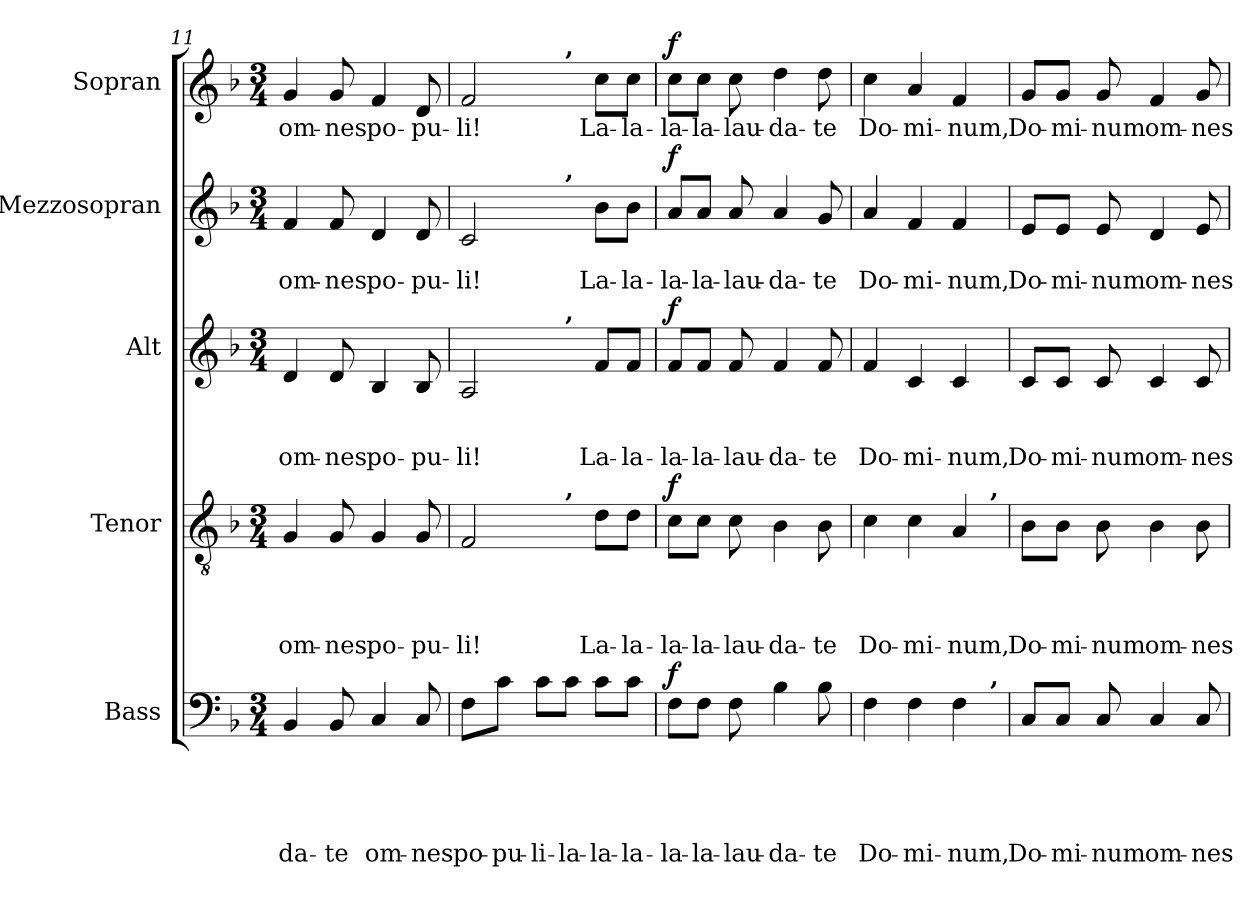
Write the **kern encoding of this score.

**kern	**text	**text	**text	**text	**text	**dynam	**kern	**text	**text	**text	**text	**dynam	**kern	**text	**text	**text	**dynam	**kern	**text	**text	**dynam	**kern	**text	**dynam
*part5	*part5	*part5	*part5	*part5	*part5	*part5	*part4	*part4	*part4	*part4	*part4	*part4	*part3	*part3	*part3	*part3	*part3	*part2	*part2	*part2	*part2	*part1	*part1	*part1
*staff5	*staff5	*staff5	*staff5	*staff5	*staff5	*staff5	*staff4	*staff4	*staff4	*staff4	*staff4	*staff4	*staff3	*staff3	*staff3	*staff3	*staff3	*staff2	*staff2	*staff2	*staff2	*staff1	*staff1	*staff1
*I"Bass	*	*	*	*	*	*	*I"Tenor	*	*	*	*	*	*I"Alt	*	*	*	*	*I"Mezzosopran	*	*	*	*I"Sopran	*	*
*I'B	*	*	*	*	*	*	*I'T	*	*	*	*	*	*I'A	*	*	*	*	*I'M	*	*	*	*I'S	*	*
*clefF4	*	*	*	*	*	*	*clefGv2	*	*	*	*	*	*clefG2	*	*	*	*	*clefG2	*	*	*	*clefG2	*	*
*k[b-]	*	*	*	*	*	*	*k[b-]	*	*	*	*	*	*k[b-]	*	*	*	*	*k[b-]	*	*	*	*k[b-]	*	*
*F:	*	*	*	*	*	*	*F:	*	*	*	*	*	*F:	*	*	*	*	*F:	*	*	*	*F:	*	*
*M3/4	*	*	*	*	*	*	*M3/4	*	*	*	*	*	*M3/4	*	*	*	*	*M3/4	*	*	*	*M3/4	*	*
=11	=11	=11	=11	=11	=11	=11	=11	=11	=11	=11	=11	=11	=11	=11	=11	=11	=11	=11	=11	=11	=11	=11	=11	=11
!	!	!	!	!	!LO:LY:b	!	!	!	!	!	!LO:LY:b	!	!	!	!	!LO:LY:b	!	!	!	!LO:LY:b	!	!	!LO:LY:b	!
4BB-/	.	.	.	.	-da-	.	4G/	.	.	.	om-	.	4d/	.	.	om-	.	4f/	.	om-	.	4g/	om-	.
!	!	!	!	!	!LO:LY:b	!	!	!	!	!	!LO:LY:b	!	!	!	!	!LO:LY:b	!	!	!	!LO:LY:b	!	!	!LO:LY:b	!
8BB-/	.	.	.	.	-te	.	8G/	.	.	.	-nes	.	8d/	.	.	-nes	.	8f/	.	-nes	.	8g/	-nes	.
!	!	!	!	!	!LO:LY:b	!	!	!	!	!	!LO:LY:b	!	!	!	!	!LO:LY:b	!	!	!	!LO:LY:b	!	!	!LO:LY:b	!
4C/	.	.	.	.	om-	.	4G/	.	.	.	po-	.	4B-/	.	.	po-	.	4d/	.	po-	.	4f/	po-	.
!	!	!	!	!	!LO:LY:b	!	!	!	!	!	!LO:LY:b	!	!	!	!	!LO:LY:b	!	!	!	!LO:LY:b	!	!	!LO:LY:b	!
8C/	.	.	.	.	-nes	.	8G/	.	.	.	-pu-	.	8B-/	.	.	-pu-	.	8d/	.	-pu-	.	8d/	-pu-	.
=12	=12	=12	=12	=12	=12	=12	=12	=12	=12	=12	=12	=12	=12	=12	=12	=12	=12	=12	=12	=12	=12	=12	=12	=12
!	!	!	!	!	!LO:LY:b	!	!	!	!	!	!LO:LY:b	!	!	!	!	!LO:LY:b	!	!	!	!LO:LY:b	!	!	!LO:LY:b	!
*	*	*	*	*	*	*	*^	*	*	*	*	*	*^	*	*	*	*	*^	*	*	*	*^	*	*
8F\L	.	.	.	.	po-	.	2F/	4.ryy	.	.	.	-li!	.	2A/	4.ryy	.	.	-li!	.	2c/	4.ryy	.	-li!	.	2f/	4.ryy	-li!	.
!	!	!	!	!	!LO:LY:b	!	!	!	!	!	!	!	!	!	!	!	!	!	!	!	!	!	!	!	!	!	!	!
8c\J	.	.	.	.	-pu-	.	.	.	.	.	.	.	.	.	.	.	.	.	.	.	.	.	.	.	.	.	.	.
!	!	!	!	!	!LO:LY:b	!	!	!	!	!	!	!	!	!	!	!	!	!	!	!	!	!	!	!	!	!	!	!
8c\L	.	.	.	.	-li-	.	.	.	.	.	.	.	.	.	.	.	.	.	.	.	.	.	.	.	.	.	.	.
!	!	!	!	!	!	!	!	!	!	!	!	!	!	!	!	!	!	!	!	!	!	!	!	!	!	!LO:TX:a:B:t=,	!	!
!	!	!	!	!	!	!	!	!	!	!	!	!	!	!	!	!	!	!	!	!	!LO:TX:a:B:t=,	!	!	!	!	!	!	!
!	!	!	!	!	!	!	!	!	!	!	!	!	!	!	!LO:TX:a:B:t=,	!	!	!	!	!	!	!	!	!	!	!	!	!
!	!	!	!	!	!	!	!	!LO:TX:a:B:t=,	!	!	!	!	!	!	!	!	!	!	!	!	!	!	!	!	!	!	!	!
!	!	!	!	!	!LO:LY:b	!	!	!	!	!	!	!	!	!	!	!	!	!	!	!	!	!	!	!	!	!	!	!
8c\J	.	.	.	.	-la-	.	.	4.ryy	.	.	.	.	.	.	4.ryy	.	.	.	.	.	4.ryy	.	.	.	.	4.ryy	.	.
!	!	!	!	!	!LO:LY:b	!	!	!	!	!	!	!LO:LY:b	!	!	!	!	!	!LO:LY:b	!	!	!	!	!LO:LY:b	!	!	!	!LO:LY:b	!
8c\L	.	.	.	.	-la-	.	8d\L	.	.	.	.	La-	.	8f/L	.	.	.	La-	.	8b-\L	.	.	La-	.	8cc\L	.	La-	.
!	!	!	!	!	!LO:LY:b	!	!	!	!	!	!	!LO:LY:b	!	!	!	!	!	!LO:LY:b	!	!	!	!	!LO:LY:b	!	!	!	!LO:LY:b	!
8c\J	.	.	.	.	-la-	.	8d\J	.	.	.	.	-la-	.	8f/J	.	.	.	-la-	.	8b-\J	.	.	-la-	.	8cc\J	.	-la-	.
!!LO:PB:g=z
=13	=13	=13	=13	=13	=13	=13	=13	=13	=13	=13	=13	=13	=13	=13	=13	=13	=13	=13	=13	=13	=13	=13	=13	=13	=13	=13	=13	=13
!	!	!	!	!	!LO:LY:b	!LO:DY:a	!	!	!	!	!	!LO:LY:b	!LO:DY:a	!	!	!	!	!LO:LY:b	!LO:DY:a	!	!	!	!LO:LY:b	!LO:DY:a	!	!	!LO:LY:b	!LO:DY:a
*	*	*	*	*	*	*	*v	*v	*	*	*	*	*	*	*	*	*	*	*	*v	*v	*	*	*	*v	*v	*	*
*	*	*	*	*	*	*	*	*	*	*	*	*	*v	*v	*	*	*	*	*	*	*	*	*	*	*
8F\L	.	.	.	.	-la-	f	8c\L	.	.	.	-la-	f	8f/L	.	.	-la-	f	8a/L	.	-la-	f	8cc\L	-la-	f
!	!	!	!	!	!LO:LY:b	!	!	!	!	!	!LO:LY:b	!	!	!	!	!LO:LY:b	!	!	!	!LO:LY:b	!	!	!LO:LY:b	!
8F\J	.	.	.	.	-la-	.	8c\J	.	.	.	-la-	.	8f/J	.	.	-la-	.	8a/J	.	-la-	.	8cc\J	-la-	.
!	!	!	!	!	!LO:LY:b	!	!	!	!	!	!LO:LY:b	!	!	!	!	!LO:LY:b	!	!	!	!LO:LY:b	!	!	!LO:LY:b	!
8F\	.	.	.	.	-lau-	.	8c\	.	.	.	-lau-	.	8f/	.	.	-lau-	.	8a/	.	-lau-	.	8cc\	-lau-	.
!	!	!	!	!	!LO:LY:b	!	!	!	!	!	!LO:LY:b	!	!	!	!	!LO:LY:b	!	!	!	!LO:LY:b	!	!	!LO:LY:b	!
4B-\	.	.	.	.	-da-	.	4B-\	.	.	.	-da-	.	4f/	.	.	-da-	.	4a/	.	-da-	.	4dd\	-da-	.
!	!	!	!	!	!LO:LY:b	!	!	!	!	!	!LO:LY:b	!	!	!	!	!LO:LY:b	!	!	!	!LO:LY:b	!	!	!LO:LY:b	!
8B-\	.	.	.	.	-te	.	8B-\	.	.	.	-te	.	8f/	.	.	-te	.	8g/	.	-te	.	8dd\	-te	.
=14	=14	=14	=14	=14	=14	=14	=14	=14	=14	=14	=14	=14	=14	=14	=14	=14	=14	=14	=14	=14	=14	=14	=14	=14
!	!	!	!	!	!LO:LY:b	!	!	!	!	!	!LO:LY:b	!	!	!	!	!LO:LY:b	!	!	!	!LO:LY:b	!	!	!LO:LY:b	!
*^	*	*	*	*	*	*	*^	*	*	*	*	*	*	*	*	*	*	*	*	*	*	*	*	*
4F\	2ryy	.	.	.	.	Do-	.	4c\	2ryy	.	.	.	Do-	.	4f/	.	.	Do-	.	4a/	.	Do-	.	4cc\	Do-	.
!	!	!	!	!	!	!LO:LY:b	!	!	!	!	!	!	!LO:LY:b	!	!	!	!	!LO:LY:b	!	!	!	!LO:LY:b	!	!	!LO:LY:b	!
4F\	.	.	.	.	.	-mi-	.	4c\	.	.	.	.	-mi-	.	4c/	.	.	-mi-	.	4f/	.	-mi-	.	4a/	-mi-	.
!	!	!	!	!	!	!LO:LY:b	!	!	!	!	!	!	!LO:LY:b	!	!	!	!	!LO:LY:b	!	!	!	!LO:LY:b	!	!	!LO:LY:b	!
4F\	8.ryy	.	.	.	.	-num,	.	4A/	8.ryy	.	.	.	-num,	.	4c/	.	.	-num,	.	4f/	.	-num,	.	4f/	-num,	.
!	!	!	!	!	!	!	!	!	!LO:TX:a:B:t=,	!	!	!	!	!	!	!	!	!	!	!	!	!	!	!	!	!
!	!LO:TX:a:B:t=,	!	!	!	!	!	!	!	!	!	!	!	!	!	!	!	!	!	!	!	!	!	!	!	!	!
.	16ryy	.	.	.	.	.	.	.	16ryy	.	.	.	.	.	.	.	.	.	.	.	.	.	.	.	.	.
=15	=15	=15	=15	=15	=15	=15	=15	=15	=15	=15	=15	=15	=15	=15	=15	=15	=15	=15	=15	=15	=15	=15	=15	=15	=15	=15
!	!	!	!	!	!	!LO:LY:b	!	!	!	!	!	!	!LO:LY:b	!	!	!	!	!LO:LY:b	!	!	!	!LO:LY:b	!	!	!LO:LY:b	!
*v	*v	*	*	*	*	*	*	*	*	*	*	*	*	*	*	*	*	*	*	*	*	*	*	*	*	*
*	*	*	*	*	*	*	*v	*v	*	*	*	*	*	*	*	*	*	*	*	*	*	*	*	*	*
8C/L	.	.	.	.	Do-	.	8B-\L	.	.	.	Do-	.	8c/L	.	.	Do-	.	8e/L	.	Do-	.	8g/L	Do-	.
!	!	!	!	!	!LO:LY:b	!	!	!	!	!	!LO:LY:b	!	!	!	!	!LO:LY:b	!	!	!	!LO:LY:b	!	!	!LO:LY:b	!
8C/J	.	.	.	.	-mi-	.	8B-\J	.	.	.	-mi-	.	8c/J	.	.	-mi-	.	8e/J	.	-mi-	.	8g/J	-mi-	.
!	!	!	!	!	!LO:LY:b	!	!	!	!	!	!LO:LY:b	!	!	!	!	!LO:LY:b	!	!	!	!LO:LY:b	!	!	!LO:LY:b	!
8C/	.	.	.	.	-num	.	8B-\	.	.	.	-num	.	8c/	.	.	-num	.	8e/	.	-num	.	8g/	-num	.
!	!	!	!	!	!LO:LY:b	!	!	!	!	!	!LO:LY:b	!	!	!	!	!LO:LY:b	!	!	!	!LO:LY:b	!	!	!LO:LY:b	!
4C/	.	.	.	.	om-	.	4B-\	.	.	.	om-	.	4c/	.	.	om-	.	4d/	.	om-	.	4f/	om-	.
!	!	!	!	!	!LO:LY:b	!	!	!	!	!	!LO:LY:b	!	!	!	!	!LO:LY:b	!	!	!	!LO:LY:b	!	!	!LO:LY:b	!
8C/	.	.	.	.	-nes	.	8B-\	.	.	.	-nes	.	8c/	.	.	-nes	.	8e/	.	-nes	.	8g/	-nes	.
=	=	=	=	=	=	=	=	=	=	=	=	=	=	=	=	=	=	=	=	=	=	=	=	=
*-	*-	*-	*-	*-	*-	*-	*-	*-	*-	*-	*-	*-	*-	*-	*-	*-	*-	*-	*-	*-	*-	*-	*-	*-
